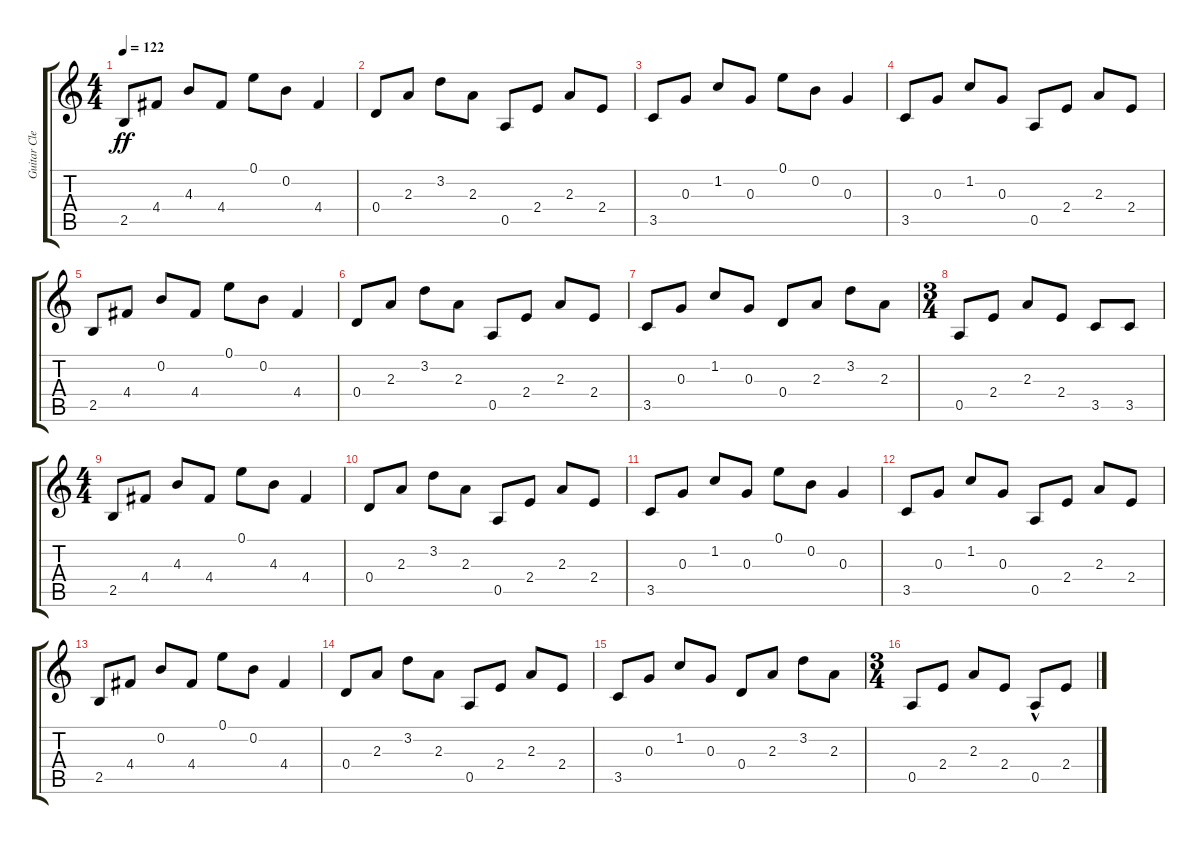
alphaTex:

\track ("Guitar Clean" "Guitar Cle") {instrument electricguitarclean}
\staff {score tabs}
\tuning (E4 B3 G3 D3 A2 D2) {hide}
\ts (4 4)
\tempo 122
\clef g2
\ks c
2.5.8{dy ff} 4.4.8 4.3.8 4.4.8 0.1.8 0.2.8 4.4.4 |
0.4.8 2.3.8 3.2.8 2.3.8 0.5.8 2.4.8 2.3.8 2.4.8 |
3.5.8 0.3.8 1.2.8 0.3.8 0.1.8 0.2.8 0.3.4 |
3.5.8 0.3.8 1.2.8 0.3.8 0.5.8 2.4.8 2.3.8 2.4.8 |
2.5.8 4.4.8 0.2.8 4.4.8 0.1.8 0.2.8 4.4.4 |
0.4.8 2.3.8 3.2.8 2.3.8 0.5.8 2.4.8 2.3.8 2.4.8 |
3.5.8 0.3.8 1.2.8 0.3.8 0.4.8 2.3.8 3.2.8 2.3.8 |
\ts (3 4)
0.5.8 2.4.8 2.3.8 2.4.8 3.5.8 3.5.8 |
\ts (4 4)
2.5.8 4.4.8 4.3.8 4.4.8 0.1.8 4.3.8 4.4.4 |
0.4.8 2.3.8 3.2.8 2.3.8 0.5.8 2.4.8 2.3.8 2.4.8 |
3.5.8 0.3.8 1.2.8 0.3.8 0.1.8 0.2.8 0.3.4 |
3.5.8 0.3.8 1.2.8 0.3.8 0.5.8 2.4.8 2.3.8 2.4.8 |
2.5.8 4.4.8 0.2.8 4.4.8 0.1.8 0.2.8 4.4.4 |
0.4.8 2.3.8 3.2.8 2.3.8 0.5.8 2.4.8 2.3.8 2.4.8 |
3.5.8 0.3.8 1.2.8 0.3.8 0.4.8 2.3.8 3.2.8 2.3.8 |
\ts (3 4)
0.5.8 2.4.8 2.3.8 2.4.8 0.5{hac}.8 2.4.8
